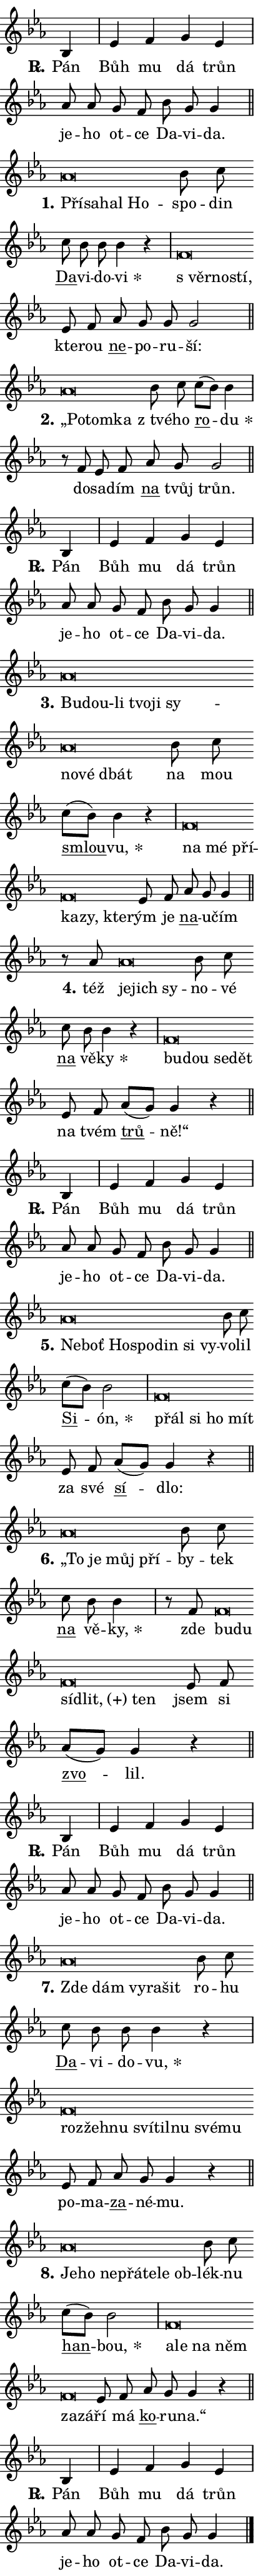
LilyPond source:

\version "2.24.0"
\header { tagline = "" }
\paper {
  indent = 0\cm
  top-margin = 0\cm
  right-margin = 0.13\cm % to fit lyric hyphens
  bottom-margin = 0\cm
  left-margin = 0\cm
  paper-width = 7\cm
  page-breaking = #ly:one-page-breaking
  system-system-spacing.basic-distance = #11
  score-system-spacing.basic-distance = #11
  ragged-last = ##f
}


%% Author: Thomas Morley
%% https://lists.gnu.org/archive/html/lilypond-user/2020-05/msg00002.html
#(define (line-position grob)
"Returns position of @var[grob} in current system:
   @code{'start}, if at first time-step
   @code{'end}, if at last time-step
   @code{'middle} otherwise
"
  (let* ((col (ly:item-get-column grob))
         (ln (ly:grob-object col 'left-neighbor))
         (rn (ly:grob-object col 'right-neighbor))
         (col-to-check-left (if (ly:grob? ln) ln col))
         (col-to-check-right (if (ly:grob? rn) rn col))
         (break-dir-left
           (and
             (ly:grob-property col-to-check-left 'non-musical #f)
             (ly:item-break-dir col-to-check-left)))
         (break-dir-right
           (and
             (ly:grob-property col-to-check-right 'non-musical #f)
             (ly:item-break-dir col-to-check-right))))
        (cond ((eqv? 1 break-dir-left) 'start)
              ((eqv? -1 break-dir-right) 'end)
              (else 'middle))))

#(define (tranparent-at-line-position vctor)
  (lambda (grob)
  "Relying on @code{line-position} select the relevant enry from @var{vctor}.
Used to determine transparency,"
    (case (line-position grob)
      ((end) (not (vector-ref vctor 0)))
      ((middle) (not (vector-ref vctor 1)))
      ((start) (not (vector-ref vctor 2))))))

noteHeadBreakVisibility =
#(define-music-function (break-visibility)(vector?)
"Makes @code{NoteHead}s transparent relying on @var{break-visibility}"
#{
  \override NoteHead.transparent =
    #(tranparent-at-line-position break-visibility)
#})

#(define delete-ledgers-for-transparent-note-heads
  (lambda (grob)
    "Reads whether a @code{NoteHead} is transparent.
If so this @code{NoteHead} is removed from @code{'note-heads} from
@var{grob}, which is supposed to be @code{LedgerLineSpanner}.
As a result ledgers are not printed for this @code{NoteHead}"
    (let* ((nhds-array (ly:grob-object grob 'note-heads))
           (nhds-list
             (if (ly:grob-array? nhds-array)
                 (ly:grob-array->list nhds-array)
                 '()))
           ;; Relies on the transparent-property being done before
           ;; Staff.LedgerLineSpanner.after-line-breaking is executed.
           ;; This is fragile ...
           (to-keep
             (remove
               (lambda (nhd)
                 (ly:grob-property nhd 'transparent #f))
               nhds-list)))
      ;; TODO find a better method to iterate over grob-arrays, similiar
      ;; to filter/remove etc for lists
      ;; For now rebuilt from scratch
      (set! (ly:grob-object grob 'note-heads)  '())
      (for-each
        (lambda (nhd)
          (ly:pointer-group-interface::add-grob grob 'note-heads nhd))
        to-keep))))

squashNotes = {
  \override NoteHead.X-extent = #'(-0.2 . 0.2)
  \override NoteHead.Y-extent = #'(-0.75 . 0)
  \override NoteHead.stencil =
    #(lambda (grob)
       (let ((pos (ly:grob-property grob 'staff-position)))
         (begin
           (if (< pos -7) (display "ERROR: Lower brevis then expected\n") (display ""))
           (if (<= pos -6) ly:text-interface::print ly:note-head::print))))
}
unSquashNotes = {
  \revert NoteHead.X-extent
  \revert NoteHead.Y-extent
  \revert NoteHead.stencil
}

hideNotes = \noteHeadBreakVisibility #begin-of-line-visible
unHideNotes = \noteHeadBreakVisibility #all-visible

% work-around for resetting accidentals
% https://lilypond.org/doc/v2.23/Documentation/notation/displaying-rhythms#unmetered-music
cadenzaMeasure = {
  \cadenzaOff
  \partial 1024 s1024
  \cadenzaOn
}

#(define-markup-command (accent layout props text) (markup?)
  "Underline accented syllable"
  (interpret-markup layout props
    #{\markup \override #'(offset . 4.3) \underline { #text }#}))

responsum = \markup \concat {
  "R" \hspace #-1.05 \path #0.1 #'((moveto 0 0.07) (lineto 0.9 0.8)) \hspace #0.05 "."
}

spaceSize = #0.6828661417322834 % exact space size for TeX Gyre Schola

\layout {
  \context {
    \Staff
    \remove "Time_signature_engraver"
    \override LedgerLineSpanner.after-line-breaking = #delete-ledgers-for-transparent-note-heads
  }
  \context {
    \Lyrics {
      \override LyricSpace.minimum-distance = \spaceSize
      \override LyricText.font-name = #"TeX Gyre Schola"
      \override LyricText.font-size = 1
      \override StanzaNumber.font-name = #"TeX Gyre Schola Bold"
      \override StanzaNumber.font-size = 1
    }
  }
  \context {
    \Score 
    \override NoteHead.text =
      #(lambda (grob) 
        (let ((pos (ly:grob-property grob 'staff-position)))
          #{\markup {
            \combine
              \halign #-0.55 \raise #(if (= pos -6) 0 0.5) \override #'(thickness . 2) \draw-line #'(3.2 . 0)
              \musicglyph "noteheads.sM1"
          }#}))
  }
}

% magnetic-lyrics.ily
%
%   written by
%     Jean Abou Samra <jean@abou-samra.fr>
%     Werner Lemberg <wl@gnu.org>
%
%   adapted by
%     Jiri Hon <jiri.hon@gmail.com>
%
% Version 2022-Apr-15

% https://www.mail-archive.com/lilypond-user@gnu.org/msg149350.html

#(define (Left_hyphen_pointer_engraver context)
   "Collect syllable-hyphen-syllable occurrences in lyrics and store
them in properties.  This engraver only looks to the left.  For
example, if the lyrics input is @code{foo -- bar}, it does the
following.

@itemize @bullet
@item
Set the @code{text} property of the @code{LyricHyphen} grob between
@q{foo} and @q{bar} to @code{foo}.

@item
Set the @code{left-hyphen} property of the @code{LyricText} grob with
text @q{foo} to the @code{LyricHyphen} grob between @q{foo} and
@q{bar}.
@end itemize

Use this auxiliary engraver in combination with the
@code{lyric-@/text::@/apply-@/magnetic-@/offset!} hook."
   (let ((hyphen #f)
         (text #f))
     (make-engraver
      (acknowledgers
       ((lyric-syllable-interface engraver grob source-engraver)
        (set! text grob)))
      (end-acknowledgers
       ((lyric-hyphen-interface engraver grob source-engraver)
        ;(when (not (grob::has-interface grob 'lyric-space-interface))
          (set! hyphen grob)));)
      ((stop-translation-timestep engraver)
       (when (and text hyphen)
         (ly:grob-set-object! text 'left-hyphen hyphen))
       (set! text #f)
       (set! hyphen #f)))))

#(define (lyric-text::apply-magnetic-offset! grob)
   "If the space between two syllables is less than the value in
property @code{LyricText@/.details@/.squash-threshold}, move the right
syllable to the left so that it gets concatenated with the left
syllable.

Use this function as a hook for
@code{LyricText@/.after-@/line-@/breaking} if the
@code{Left_@/hyphen_@/pointer_@/engraver} is active."
   (let ((hyphen (ly:grob-object grob 'left-hyphen #f)))
     (when hyphen
       (let ((left-text (ly:spanner-bound hyphen LEFT)))
         (when (grob::has-interface left-text 'lyric-syllable-interface)
           (let* ((common (ly:grob-common-refpoint grob left-text X))
                  (this-x-ext (ly:grob-extent grob common X))
                  (left-x-ext
                   (begin
                     ;; Trigger magnetism for left-text.
                     (ly:grob-property left-text 'after-line-breaking)
                     (ly:grob-extent left-text common X)))
                  ;; `delta` is the gap width between two syllables.
                  (delta (- (interval-start this-x-ext)
                            (interval-end left-x-ext)))
                  (details (ly:grob-property grob 'details))
                  (threshold (assoc-get 'squash-threshold details 0.2)))
             (when (< delta threshold)
               (let* (;; We have to manipulate the input text so that
                      ;; ligatures crossing syllable boundaries are not
                      ;; disabled.  For languages based on the Latin
                      ;; script this is essentially a beautification.
                      ;; However, for non-Western scripts it can be a
                      ;; necessity.
                      (lt (ly:grob-property left-text 'text))
                      (rt (ly:grob-property grob 'text))
                      (is-space (grob::has-interface hyphen 'lyric-space-interface))
                      (space (if is-space " " ""))
                      (extra-delta (if is-space spaceSize 0))
                      ;; Append new syllable.
                      (ltrt-space (if (and (string? lt) (string? rt))
                                (string-append lt space rt)
                                (make-concat-markup (list lt space rt))))
                      ;; Right-align `ltrt` to the right side.
                      (ltrt-space-markup (grob-interpret-markup
                               grob
                               (make-translate-markup
                                (cons (interval-length this-x-ext) 0)
                                (make-right-align-markup ltrt-space)))))
                 (begin
                   ;; Don't print `left-text`.
                   (ly:grob-set-property! left-text 'stencil #f)
                   ;; Set text and stencil (which holds all collected
                   ;; syllables so far) and shift it to the left.
                   (ly:grob-set-property! grob 'text ltrt-space)
                   (ly:grob-set-property! grob 'stencil ltrt-space-markup)
                   (ly:grob-translate-axis! grob (- (- delta extra-delta)) X))))))))))


#(define (lyric-hyphen::displace-bounds-first grob)
   ;; Make very sure this callback isn't triggered too early.
   (let ((left (ly:spanner-bound grob LEFT))
         (right (ly:spanner-bound grob RIGHT)))
     (ly:grob-property left 'after-line-breaking)
     (ly:grob-property right 'after-line-breaking)
     (ly:lyric-hyphen::print grob)))

squashThreshold = #0.4

\layout {
  \context {
    \Lyrics
    \consists #Left_hyphen_pointer_engraver
    \override LyricText.after-line-breaking =
      #lyric-text::apply-magnetic-offset!
    \override LyricHyphen.stencil = #lyric-hyphen::displace-bounds-first
    \override LyricText.details.squash-threshold = \squashThreshold
    \override LyricHyphen.minimum-distance = 0
    \override LyricHyphen.minimum-length = \squashThreshold
  }
}

squashText = \override LyricText.details.squash-threshold = 9999
unSquashText = \override LyricText.details.squash-threshold = \squashThreshold

leftText = \override LyricText.self-alignment-X = #LEFT
unLeftText = \revert LyricText.self-alignment-X

starOffset = #(lambda (grob) 
                (let ((x_offset (ly:self-alignment-interface::aligned-on-x-parent grob)))
                  (if (= x_offset 0) 0 (+ x_offset 1.2))))

star = #(define-music-function (syllable)(string?)
"Append star separator at the end of a syllable"
#{
  \once \override LyricText.X-offset = #starOffset
  \lyricmode { \markup {
    #syllable
    \override #'((font-name . "TeX Gyre Schola Bold")) \hspace #0.2 \lower #0.65 \larger "*"
  } }
#})

starAccent = #(define-music-function (syllable)(string?)
"Append star separator at the end of a syllable and make accent"
#{
  \once \override LyricText.X-offset = #starOffset
  \lyricmode { \markup {
    \accent #syllable
    \override #'((font-name . "TeX Gyre Schola Bold")) \hspace #0.2 \lower #0.65 \larger "*"
  } }
#})

breath = #(define-music-function (syllable)(string?)
"Append breathing indicator at the end of a syllable"
#{
  \lyricmode { \markup { #syllable "+" } }
#})

optionalBreath = #(define-music-function (syllable)(string?)
"Append optional breathing indicator at the end of a syllable"
#{
  \lyricmode { \markup { #syllable "(+)" } }
#})


\score {
    <<
        \new Voice = "melody" { \cadenzaOn \key es \major \relative { bes4 \cadenzaMeasure \bar "|" es f g es \cadenzaMeasure \bar "|" as8 as g f bes g g4 \cadenzaMeasure \bar "||" \break } }
        \new Lyrics \lyricsto "melody" { \lyricmode { \set stanza = \responsum
Pán Bůh mu dá trůn je -- ho ot -- ce Da -- vi -- da. } }
    >>
    \layout {}
}

\score {
    <<
        \new Voice = "melody" { \cadenzaOn \key es \major \relative { \squashNotes as'\breve*1/16 \hideNotes \breve*1/16 \bar "" \breve*1/16 \breve*1/16 \bar "" \unHideNotes \unSquashNotes bes8 c \bar "" c bes bes bes4 r \cadenzaMeasure \bar "|" \squashNotes f\breve*1/16 \hideNotes \breve*1/16 \breve*1/16 \bar "" \unHideNotes \unSquashNotes es8 f \bar "" as g g g2 \cadenzaMeasure \bar "||" \break } }
        \new Lyrics \lyricsto "melody" { \lyricmode { \set stanza = "1."
\leftText Pří -- \squashText sa -- hal Ho -- \unLeftText \unSquashText spo -- din \markup \accent Da -- vi -- do -- \star vi \leftText "s věr" -- \squashText no -- stí, \unLeftText \unSquashText kte -- rou \markup \accent ne -- po -- ru -- ší: } }
    >>
    \layout {}
}

\score {
    <<
        \new Voice = "melody" { \cadenzaOn \key es \major \relative { \squashNotes as'\breve*1/16 \hideNotes \breve*1/16 \breve*1/16 \bar "" \unHideNotes \unSquashNotes bes8 c \bar "" c[( bes)] bes4 \cadenzaMeasure \bar "|" r8 f es8 f \bar "" as g g2 \cadenzaMeasure \bar "||" \break } }
        \new Lyrics \lyricsto "melody" { \lyricmode { \set stanza = "2."
\leftText „Po -- \squashText tom -- ka \unLeftText \unSquashText "z tvé" -- ho \markup \accent ro -- \star du do -- sa -- dím \markup \accent na tvůj trůn. } }
    >>
    \layout {}
}

\score {
    <<
        \new Voice = "melody" { \cadenzaOn \key es \major \relative { bes4 \cadenzaMeasure \bar "|" es f g es \cadenzaMeasure \bar "|" as8 as g f bes g g4 \cadenzaMeasure \bar "||" \break } }
        \new Lyrics \lyricsto "melody" { \lyricmode { \set stanza = \responsum
Pán Bůh mu dá trůn je -- ho ot -- ce Da -- vi -- da. } }
    >>
    \layout {}
}

\score {
    <<
        \new Voice = "melody" { \cadenzaOn \key es \major \relative { \squashNotes as'\breve*1/16 \hideNotes \breve*1/16 \bar "" \breve*1/16 \bar "" \breve*1/16 \bar "" \breve*1/16 \bar "" \breve*1/16 \bar "" \breve*1/16 \breve*1/16 \bar "" \unHideNotes \unSquashNotes bes8 c \bar "" c[( bes)] bes4 r \cadenzaMeasure \bar "|" \squashNotes f\breve*1/16 \hideNotes \breve*1/16 \bar "" \breve*1/16 \bar "" \breve*1/16 \bar "" \breve*1/16 \breve*1/16 \bar "" \unHideNotes \unSquashNotes es8 f \bar "" as g g4 \cadenzaMeasure \bar "||" \break } }
        \new Lyrics \lyricsto "melody" { \lyricmode { \set stanza = "3."
\leftText Bu -- \squashText dou-li tvo -- ji sy -- no -- vé dbát \unLeftText \unSquashText na mou \markup \accent smlou -- \star vu, \leftText na \squashText mé pří -- ka -- zy, kte -- \unLeftText \unSquashText rým je \markup \accent na -- u -- čím } }
    >>
    \layout {}
}

\score {
    <<
        \new Voice = "melody" { \cadenzaOn \key es \major \relative { r8 as'8 \squashNotes as\breve*1/16 \hideNotes \breve*1/16 \breve*1/16 \bar "" \unHideNotes \unSquashNotes bes8 c \bar "" c bes bes4 r \cadenzaMeasure \bar "|" \squashNotes f\breve*1/16 \hideNotes \breve*1/16 \bar "" \breve*1/16 \breve*1/16 \bar "" \unHideNotes \unSquashNotes es8 f \bar "" as[( g)] g4 r \cadenzaMeasure \bar "||" \break } }
        \new Lyrics \lyricsto "melody" { \lyricmode { \set stanza = "4."
též \leftText je -- \squashText jich sy -- \unLeftText \unSquashText no -- vé \markup \accent na vě -- \star ky \leftText bu -- \squashText dou se -- dět \unLeftText \unSquashText na tvém \markup \accent trů -- ně!“ } }
    >>
    \layout {}
}

\score {
    <<
        \new Voice = "melody" { \cadenzaOn \key es \major \relative { bes4 \cadenzaMeasure \bar "|" es f g es \cadenzaMeasure \bar "|" as8 as g f bes g g4 \cadenzaMeasure \bar "||" \break } }
        \new Lyrics \lyricsto "melody" { \lyricmode { \set stanza = \responsum
Pán Bůh mu dá trůn je -- ho ot -- ce Da -- vi -- da. } }
    >>
    \layout {}
}

\score {
    <<
        \new Voice = "melody" { \cadenzaOn \key es \major \relative { \squashNotes as'\breve*1/16 \hideNotes \breve*1/16 \bar "" \breve*1/16 \bar "" \breve*1/16 \bar "" \breve*1/16 \bar "" \breve*1/16 \breve*1/16 \bar "" \unHideNotes \unSquashNotes bes8 c \bar "" c[( bes)] bes2 \cadenzaMeasure \bar "|" \squashNotes f\breve*1/16 \hideNotes \breve*1/16 \bar "" \breve*1/16 \breve*1/16 \bar "" \unHideNotes \unSquashNotes es8 f \bar "" as[( g)] g4 r \cadenzaMeasure \bar "||" \break } }
        \new Lyrics \lyricsto "melody" { \lyricmode { \set stanza = "5."
\leftText Ne -- \squashText boť Ho -- spo -- din si vy -- \unLeftText \unSquashText vo -- lil \markup \accent Si -- \star ón, \leftText přál \squashText si ho mít \unLeftText \unSquashText za své \markup \accent sí -- dlo: } }
    >>
    \layout {}
}

\score {
    <<
        \new Voice = "melody" { \cadenzaOn \key es \major \relative { \squashNotes as'\breve*1/16 \hideNotes \breve*1/16 \bar "" \breve*1/16 \breve*1/16 \bar "" \unHideNotes \unSquashNotes bes8 c \bar "" c bes bes4 \cadenzaMeasure \bar "|" r8 f8 \squashNotes f\breve*1/16 \hideNotes \breve*1/16 \bar "" \breve*1/16 \bar "" \breve*1/16 \breve*1/16 \bar "" \unHideNotes \unSquashNotes es8 f \bar "" as[( g)] g4 r \cadenzaMeasure \bar "||" \break } }
        \new Lyrics \lyricsto "melody" { \lyricmode { \set stanza = "6."
\leftText „To \squashText je můj pří -- \unLeftText \unSquashText by -- tek \markup \accent na vě -- \star ky, zde \leftText bu -- \squashText du sí -- \optionalBreath dlit, ten \unLeftText \unSquashText jsem si \markup \accent zvo -- lil. } }
    >>
    \layout {}
}

\score {
    <<
        \new Voice = "melody" { \cadenzaOn \key es \major \relative { bes4 \cadenzaMeasure \bar "|" es f g es \cadenzaMeasure \bar "|" as8 as g f bes g g4 \cadenzaMeasure \bar "||" \break } }
        \new Lyrics \lyricsto "melody" { \lyricmode { \set stanza = \responsum
Pán Bůh mu dá trůn je -- ho ot -- ce Da -- vi -- da. } }
    >>
    \layout {}
}

\score {
    <<
        \new Voice = "melody" { \cadenzaOn \key es \major \relative { \squashNotes as'\breve*1/16 \hideNotes \breve*1/16 \bar "" \breve*1/16 \bar "" \breve*1/16 \breve*1/16 \bar "" \unHideNotes \unSquashNotes bes8 c \bar "" c bes bes bes4 r \cadenzaMeasure \bar "|" \squashNotes f\breve*1/16 \hideNotes \breve*1/16 \bar "" \breve*1/16 \bar "" \breve*1/16 \bar "" \breve*1/16 \bar "" \breve*1/16 \bar "" \breve*1/16 \breve*1/16 \bar "" \unHideNotes \unSquashNotes es8 f \bar "" as g g4 r \cadenzaMeasure \bar "||" \break } }
        \new Lyrics \lyricsto "melody" { \lyricmode { \set stanza = "7."
\leftText Zde \squashText dám vy -- ra -- šit \unLeftText \unSquashText ro -- hu \markup \accent Da -- vi -- do -- \star vu, \leftText roz -- \squashText žeh -- nu sví -- til -- nu své -- mu \unLeftText \unSquashText po -- ma -- \markup \accent za -- né -- mu. } }
    >>
    \layout {}
}

\score {
    <<
        \new Voice = "melody" { \cadenzaOn \key es \major \relative { \squashNotes as'\breve*1/16 \hideNotes \breve*1/16 \bar "" \breve*1/16 \bar "" \breve*1/16 \bar "" \breve*1/16 \bar "" \breve*1/16 \breve*1/16 \bar "" \unHideNotes \unSquashNotes bes8 c \bar "" c[( bes)] bes2 \cadenzaMeasure \bar "|" \squashNotes f\breve*1/16 \hideNotes \breve*1/16 \bar "" \breve*1/16 \bar "" \breve*1/16 \bar "" \breve*1/16 \breve*1/16 \bar "" \unHideNotes \unSquashNotes es8 f \bar "" as g g4 r \cadenzaMeasure \bar "||" \break } }
        \new Lyrics \lyricsto "melody" { \lyricmode { \set stanza = "8."
\leftText Je -- \squashText ho ne -- přá -- te -- le ob -- \unLeftText \unSquashText lék -- nu \markup \accent han -- \star bou, \leftText a -- \squashText le na něm za -- zá -- \unLeftText \unSquashText ří má \markup \accent ko -- ru -- na.“ } }
    >>
    \layout {}
}

\score {
    <<
        \new Voice = "melody" { \cadenzaOn \key es \major \relative { bes4 \cadenzaMeasure \bar "|" es f g es \cadenzaMeasure \bar "|" as8 as g f bes g g4 \cadenzaMeasure \bar "||" \break } \bar "|." }
        \new Lyrics \lyricsto "melody" { \lyricmode { \set stanza = \responsum
Pán Bůh mu dá trůn je -- ho ot -- ce Da -- vi -- da. } }
    >>
    \layout {}
}
